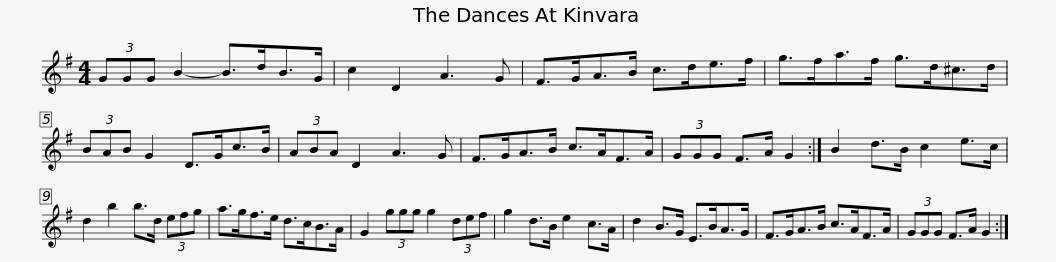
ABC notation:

X:1
L:1/8
M:4/4
I:linebreak $
K:G
V:1 treble
V:1
 (3GGG B2- B>dB>G | c2 D2 A3 G | F>GA>B c>de>f | g>fa>f g>d^c>d | (3BAB G2 D>Gc>B |$ %5
 (3ABA D2 A3 G | F>GA>B c>AF>A | (3GGG F>A G2 :| B2 d>B c2 e>c | d2 b2 b>d (3efg |$ %10
 a>gf>e d>cB>A | G2 (3ggg g2 (3def | g2 d>B e2 c>A | d2 B>G E>BA>G | F>GA>B c>AF>A |$ %15
 (3GGG F>A G2 :| %16
